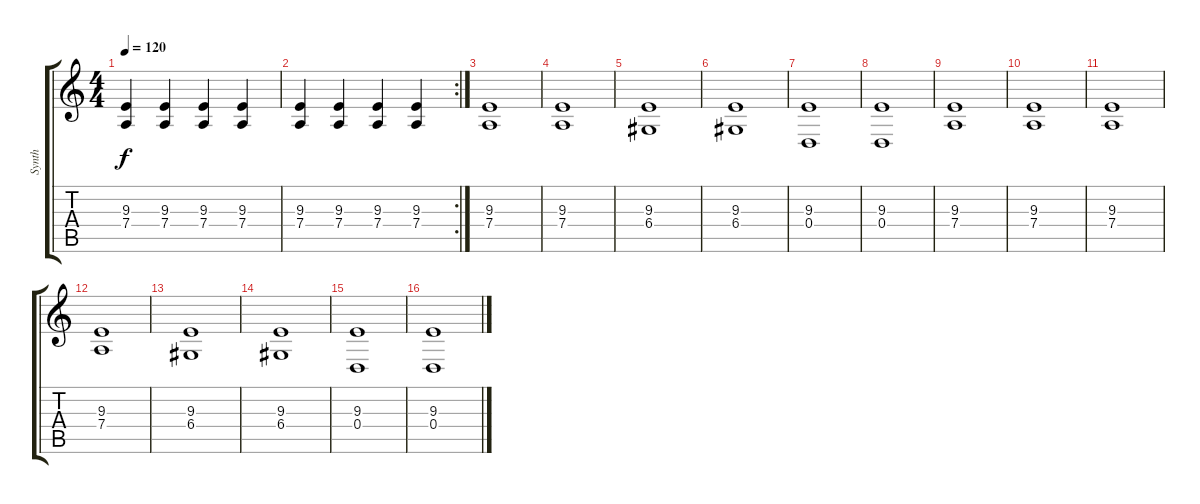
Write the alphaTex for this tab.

\track ("Synth" "Synth") {instrument lead3calliope}
\staff {score tabs}
\tuning (E4 B3 G3 D3 A2 E2) {hide}
\ts (4 4)
\tempo 120
\clef g2
\ks c
(9.3 7.4).4{dy f} (9.3 7.4).4 (9.3 7.4).4 (9.3 7.4).4 |
\rc 2
(9.3 7.4).4 (9.3 7.4).4 (9.3 7.4).4 (9.3 7.4).4 |
(9.3 7.4).1 |
(9.3 7.4).1 |
(9.3 6.4).1 |
(9.3 6.4).1 |
(9.3 0.4).1 |
(9.3 0.4).1 |
(9.3 7.4).1 |
(9.3 7.4).1 |
(9.3 7.4).1 |
(9.3 7.4).1 |
(9.3 6.4).1 |
(9.3 6.4).1 |
(9.3 0.4).1 |
(9.3 0.4).1
